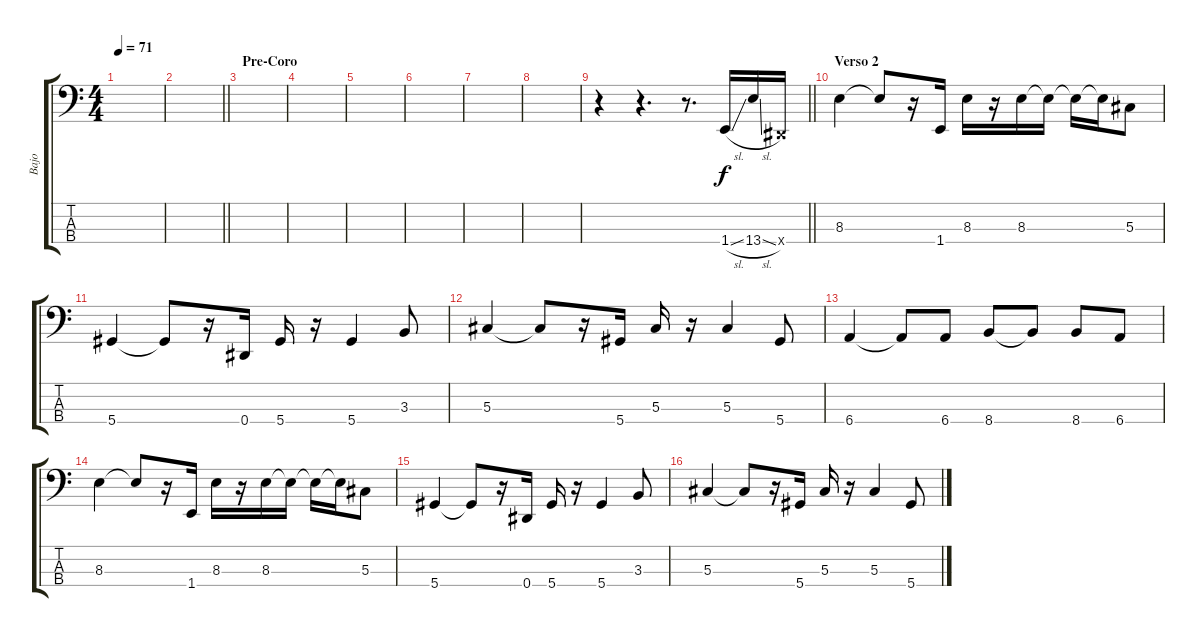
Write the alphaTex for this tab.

\track ("Bajo" "Bajo") {instrument electricbasspick}
\staff {score tabs}
\tuning (Gb2 Db2 Ab1 Eb1) {hide}
\ts (4 4)
\tempo 71
\clef f4
\ks c
|
\barLineRight lightlight
|
\section ("" "Pre-Coro")
|
|
|
|
|
|
\barLineRight lightlight
r.4 r.4{d} r.8{d} 1.4{sl}.16 13.4{sl}.16 0.4{x}.16 |
\section ("" "Verso 2")
8.3.4 8.3{t}.8 r.16 1.4.16 8.3.16 r.16 8.3.16 8.3{t}.16 8.3{t}.16 8.3{t}.16 5.3.8 |
5.4.4 5.4{t}.8 r.16 0.4.16 5.4.16 r.16 5.4.4 3.3.8 |
5.3.4 5.3{t}.8 r.16 5.4.16 5.3.16 r.16 5.3.4 5.4.8 |
6.4.4 6.4{t}.8 6.4.8 8.4.8 8.4{t}.8 8.4.8 6.4.8 |
8.3.4 8.3{t}.8 r.16 1.4.16 8.3.16 r.16 8.3.16 8.3{t}.16 8.3{t}.16 8.3{t}.16 5.3.8 |
5.4.4 5.4{t}.8 r.16 0.4.16 5.4.16 r.16 5.4.4 3.3.8 |
5.3.4 5.3{t}.8 r.16 5.4.16 5.3.16 r.16 5.3.4 5.4.8
